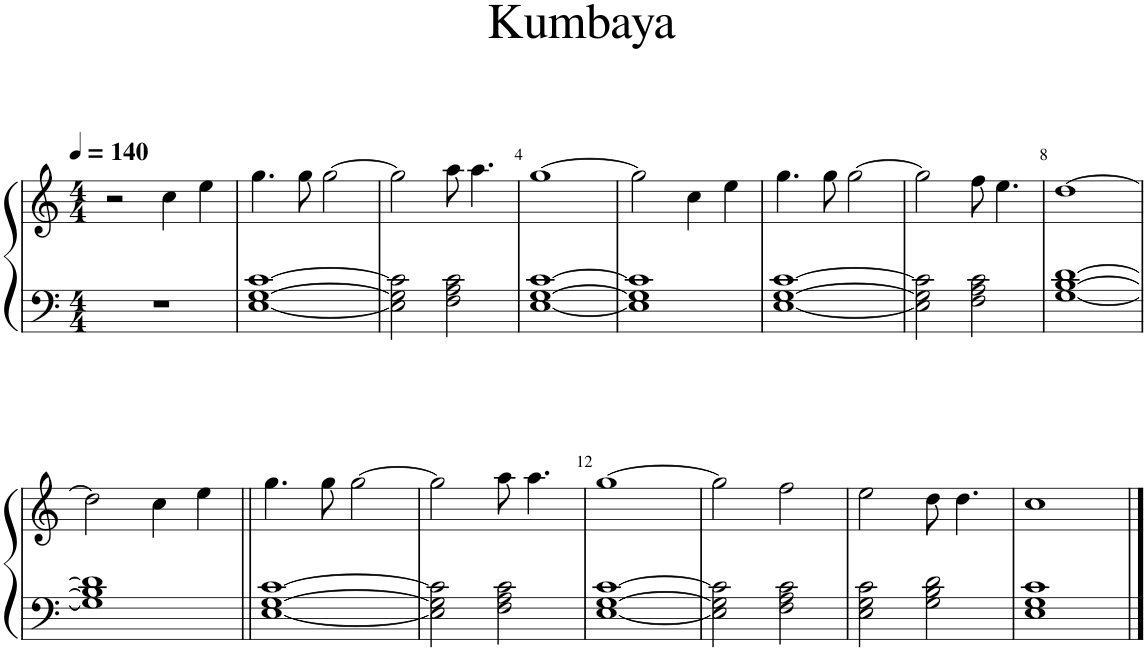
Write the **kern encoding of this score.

**kern	**kern
*part1	*part1
*staff2	*staff1
*I"Piano	*
*I'Pno.	*
*clefF4	*clefG2
*k[]	*k[]
*M4/4	*M4/4
*MM140	*MM140
=1	=1
1r	2r
.	4cc\
.	4ee\
=2	=2
[1E [1G [1c	4.gg\
.	8gg\
.	[2gg\
=3	=3
2E\] 2G\] 2c\]	2gg\]
2F\ 2A\ 2c\	8aa\
.	4.aa\
=4	=4
[1E [1G [1c	[1gg
=5	=5
1E] 1G] 1c]	2gg\]
.	4cc\
.	4ee\
=6	=6
[1E [1G [1c	4.gg\
.	8gg\
.	[2gg\
=7	=7
2E\] 2G\] 2c\]	2gg\]
2F\ 2A\ 2c\	8ff\
.	4.ee\
=8	=8
[1G [1B [1d	[1dd
!!LO:LB:g=z
=9	=9
1G] 1B] 1d]	2dd\]
.	4cc\
.	4ee\
=10||	=10||
[1E [1G [1c	4.gg\
.	8gg\
.	[2gg\
=11	=11
2E\] 2G\] 2c\]	2gg\]
2F\ 2A\ 2c\	8aa\
.	4.aa\
=12	=12
[1E [1G [1c	[1gg
=13	=13
2E\] 2G\] 2c\]	2gg\]
2F\ 2A\ 2c\	2ff\
=14	=14
2E\ 2G\ 2c\	2ee\
2G\ 2B\ 2d\	8dd\
.	4.dd\
=15	=15
1E 1G 1c	1cc
==	==
*-	*-
